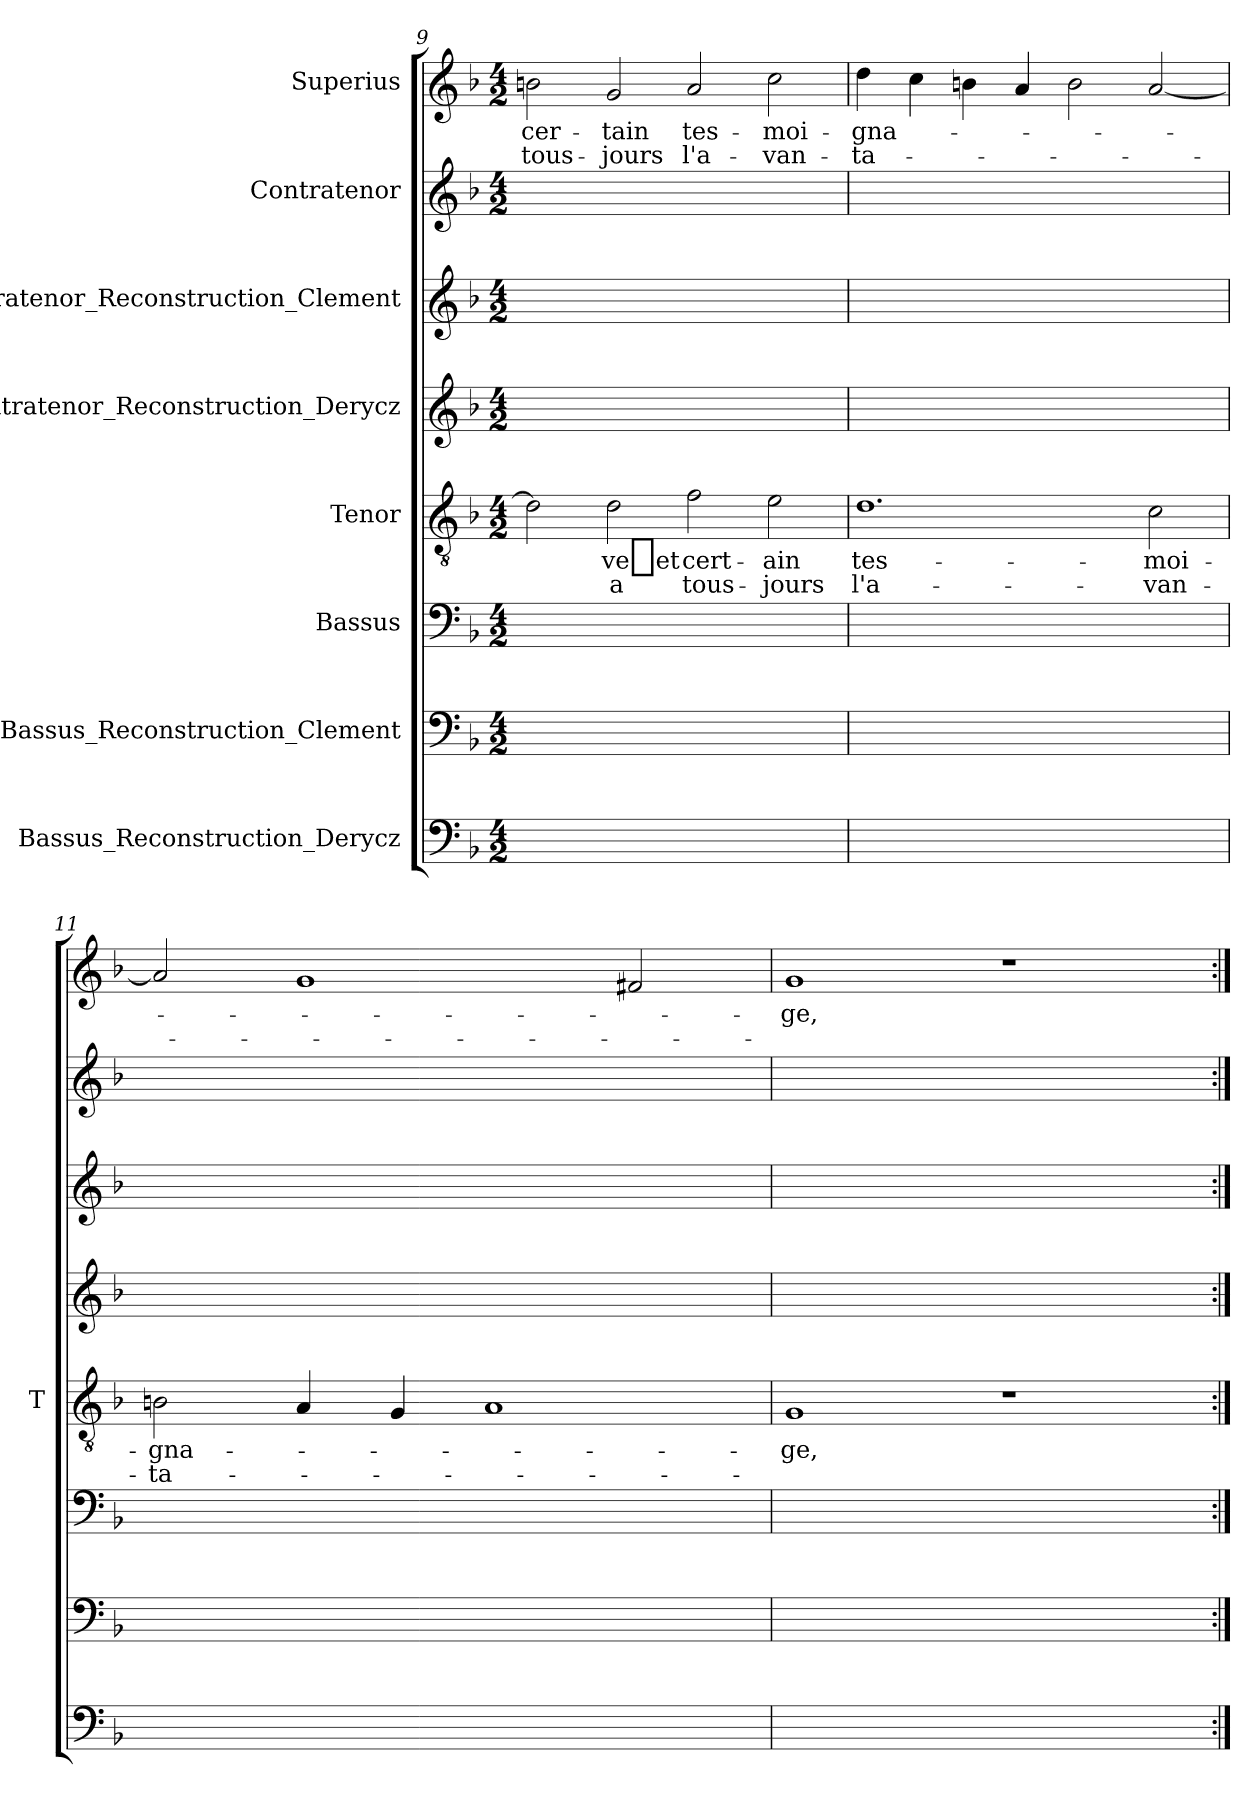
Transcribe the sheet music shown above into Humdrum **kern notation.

**kern	**kern	**kern	**kern	**text	**text	**kern	**kern	**kern	**kern	**text	**text
*part8	*part7	*part6	*part5	*part5	*part5	*part4	*part3	*part2	*part1	*part1	*part1
*staff8	*staff7	*staff6	*staff5	*staff5	*staff5	*staff4	*staff3	*staff2	*staff1	*staff1	*staff1
*I"Bassus_Reconstruction_Derycz	*I"Bassus_Reconstruction_Clement	*I"Bassus	*I"Tenor	*	*	*I"Contratenor_Reconstruction_Derycz	*I"Contratenor_Reconstruction_Clement	*I"Contratenor	*I"Superius	*	*
*	*	*	*I'T	*	*	*	*	*	*	*	*
*clefF4	*clefF4	*clefF4	*clefGv2	*	*	*clefG2	*clefG2	*clefG2	*clefG2	*	*
*k[b-]	*k[b-]	*k[b-]	*k[b-]	*	*	*k[b-]	*k[b-]	*k[b-]	*k[b-]	*	*
*M4/2	*M4/2	*M4/2	*M4/2	*	*	*M4/2	*M4/2	*M4/2	*M4/2	*	*
=9	=9	=9	=9	=9	=9	=9	=9	=9	=9	=9	=9
0ryy	0ryy	0ryy	2d]	.	.	0ryy	0ryy	0ryy	2b	cer-	tous-
.	.	.	2d	-ve_et	-a	.	.	.	2g	-tain	-jours
.	.	.	2f	cert-	tous-	.	.	.	2a	tes-	l'a-
.	.	.	2e	-ain	-jours	.	.	.	2cc	moi-	van-
=10	=10	=10	=10	=10	=10	=10	=10	=10	=10	=10	=10
0ryy	0ryy	0ryy	1.d	tes-	l'a-	0ryy	0ryy	0ryy	4dd	gna-	ta-
.	.	.	.	.	.	.	.	.	4cc	.	.
.	.	.	.	.	.	.	.	.	4b	.	.
.	.	.	.	.	.	.	.	.	4a	.	.
.	.	.	.	.	.	.	.	.	2b	.	.
.	.	.	2c	moi-	van-	.	.	.	[2a	.	.
=11	=11	=11	=11	=11	=11	=11	=11	=11	=11	=11	=11
0ryy	0ryy	0ryy	2Bn	gna-	ta-	0ryy	0ryy	0ryy	2a]	.	.
.	.	.	4A	.	.	.	.	.	1g	.	.
.	.	.	4G	.	.	.	.	.	.	.	.
.	.	.	1A	.	.	.	.	.	.	.	.
.	.	.	.	.	.	.	.	.	2f#X	.	.
=12	=12	=12	=12	=12	=12	=12	=12	=12	=12	=12	=12
0ryy	0ryy	0ryy	1G	-ge,	.	0ryy	0ryy	0ryy	1g	-ge,	.
.	.	.	1r	.	.	.	.	.	1r	.	.
=:|!	=:|!	=:|!	=:|!	=:|!	=:|!	=:|!	=:|!	=:|!	=:|!	=:|!	=:|!
*-	*-	*-	*-	*-	*-	*-	*-	*-	*-	*-	*-
